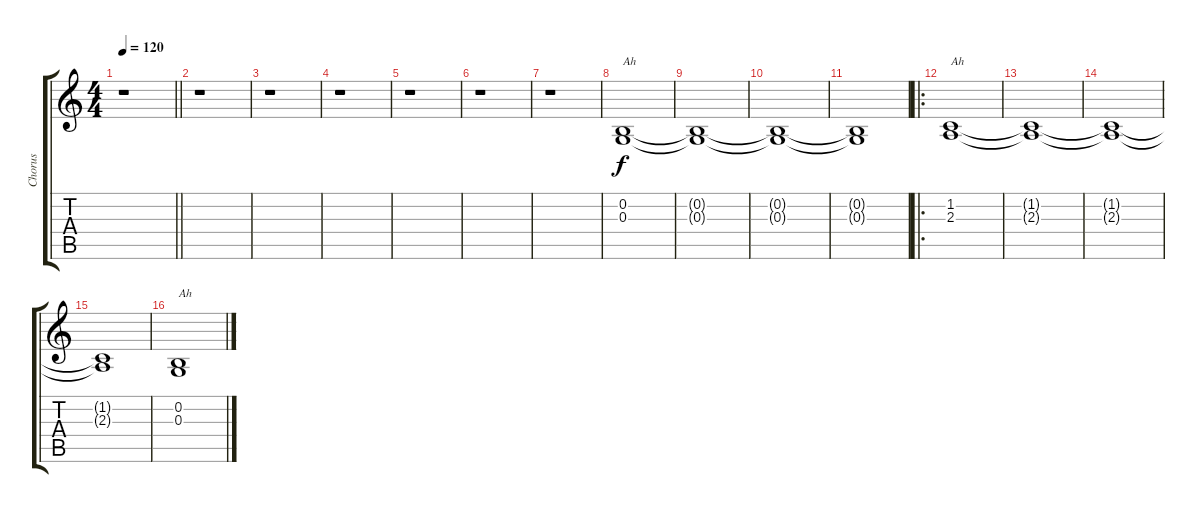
\track ("Chorus" "Chorus") {instrument choiraahs}
\staff {score tabs}
\tuning (E4 B3 G3 D3 A2 E2) {hide}
\ts (4 4)
\tempo 120
\clef g2
\barLineRight lightlight
\ks c
r.1{dy f instrument choiraahs} |
r.1 |
r.1 |
r.1 |
r.1 |
r.1 |
r.1 |
(0.2 0.3).1{txt "Ah"} |
(0.2{t} 0.3{t}).1 |
(0.2{t} 0.3{t}).1 |
(0.2{t} 0.3{t}).1 |
\ro
(1.2 2.3).1{txt "Ah"} |
(1.2{t} 2.3{t}).1 |
(1.2{t} 2.3{t}).1 |
(1.2{t} 2.3{t}).1 |
(0.2 0.3).1{txt "Ah"}
